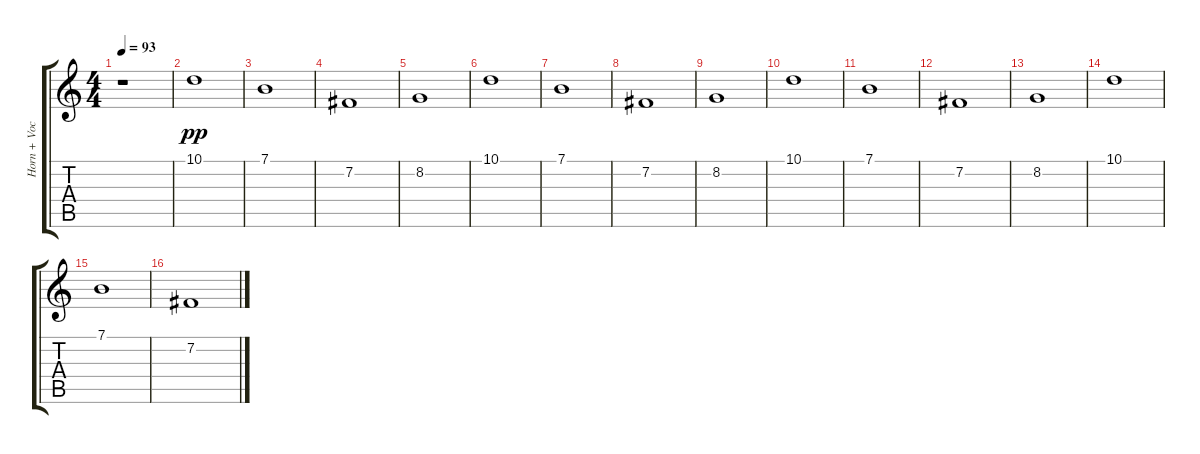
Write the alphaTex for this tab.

\track ("Horn + Vocals" "Horn + Voc") {instrument englishhorn}
\staff {score tabs}
\tuning (E4 B3 G3 D3 A2 E2) {hide}
\ts (4 4)
\tempo 93
\clef g2
\ks c
r.1{dy pp} |
10.1.1 |
7.1.1 |
7.2.1 |
8.2.1 |
10.1.1 |
7.1.1 |
7.2.1 |
8.2.1 |
10.1.1 |
7.1.1 |
7.2.1 |
8.2.1 |
10.1.1 |
7.1.1 |
7.2.1
